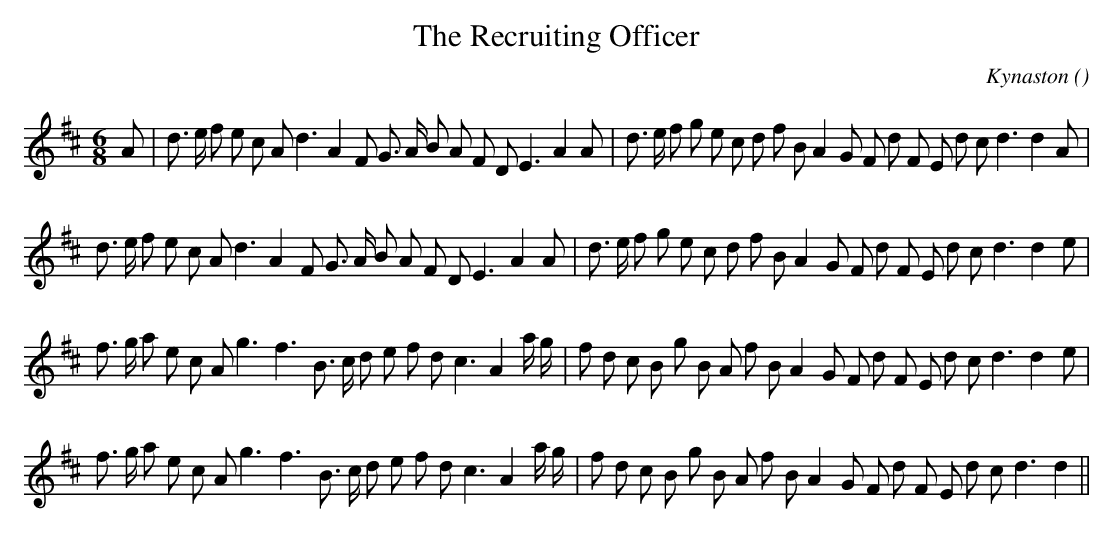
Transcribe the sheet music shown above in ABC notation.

X:1
T: The Recruiting Officer
C:Kynaston
O:
M:6/8
K:D
K:D
M:6/8
L:1/16
A2 |d3 e f2 e2 c2 A2 d6 A4 F2 G3 A B2 A2 F2 D2 E6 A4 A2 |d3 e f2 g2 e2 c2 d2 f2 B2 A4 G2 F2 d2 F2 E2 d2 c2 d6 d4 A2 |
d3 e f2 e2 c2 A2 d6 A4 F2 G3 A B2 A2 F2 D2 E6 A4 A2 |d3 e f2 g2 e2 c2 d2 f2 B2 A4 G2 F2 d2 F2 E2 d2 c2 d6 d4 e2 |
f3 g a2 e2 c2 A2 g6 f6 B3 c d2 e2 f2 d2 c6 A4 a g |f2 d2 c2 B2 g2 B2 A2 f2 B2 A4 G2 F2 d2 F2 E2 d2 c2 d6 d4 e2 |
f3 g a2 e2 c2 A2 g6 f6 B3 c d2 e2 f2 d2 c6 A4 a g |f2 d2 c2 B2 g2 B2 A2 f2 B2 A4 G2 F2 d2 F2 E2 d2 c2 d6 d4 ||
